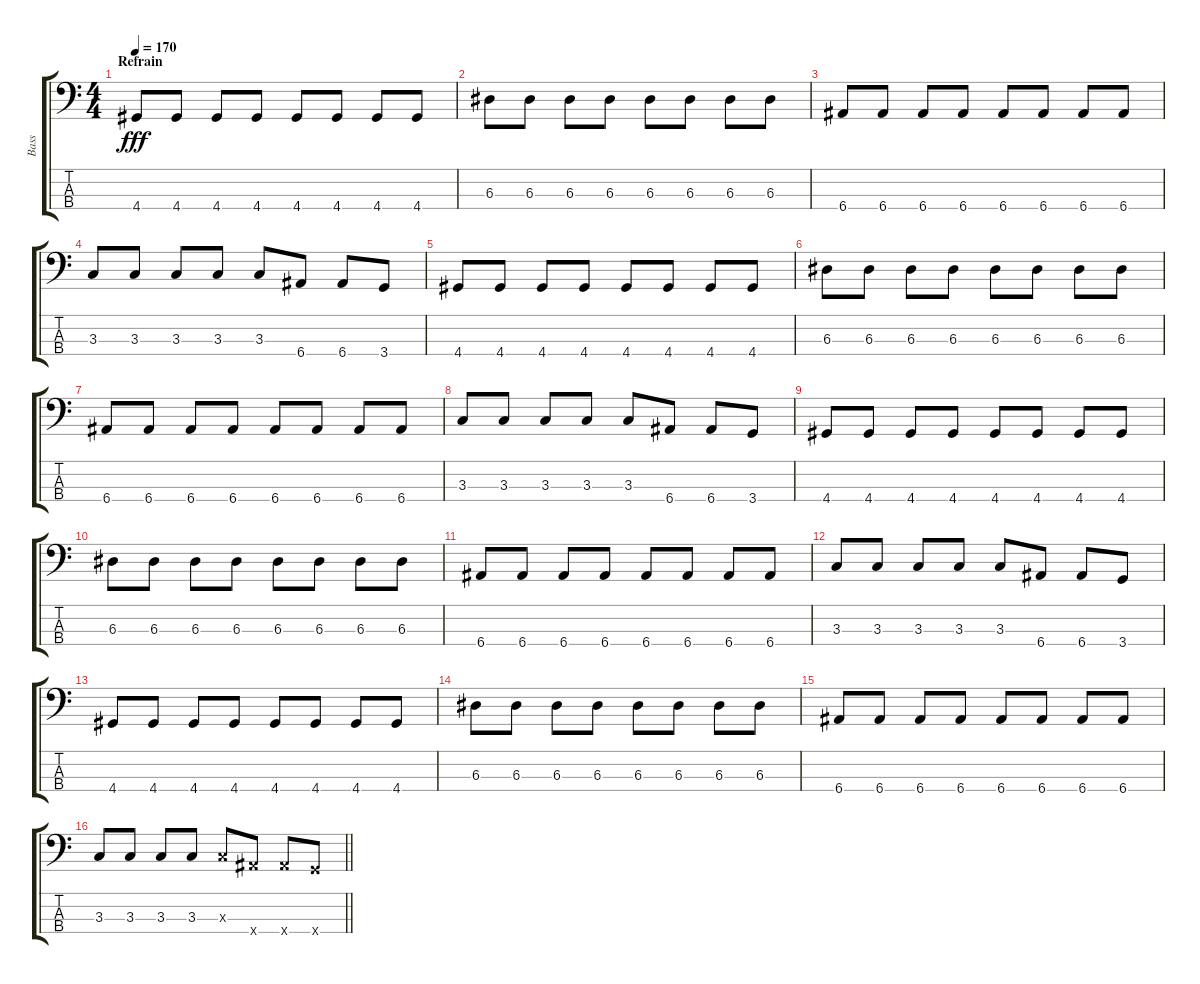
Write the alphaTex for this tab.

\track ("Bass" "Bass") {instrument electricbassfinger}
\staff {score tabs}
\tuning (G2 D2 A1 E1) {hide}
\ts (4 4)
\section ("" "Refrain")
\tempo 170
\clef f4
\ks c
4.4.8{dy fff} 4.4.8 4.4.8 4.4.8 4.4.8 4.4.8 4.4.8 4.4.8 |
6.3.8 6.3.8 6.3.8 6.3.8 6.3.8 6.3.8 6.3.8 6.3.8 |
6.4.8 6.4.8 6.4.8 6.4.8 6.4.8 6.4.8 6.4.8 6.4.8 |
3.3.8 3.3.8 3.3.8 3.3.8 3.3.8 6.4.8 6.4.8 3.4.8 |
4.4.8 4.4.8 4.4.8 4.4.8 4.4.8 4.4.8 4.4.8 4.4.8 |
6.3.8 6.3.8 6.3.8 6.3.8 6.3.8 6.3.8 6.3.8 6.3.8 |
6.4.8 6.4.8 6.4.8 6.4.8 6.4.8 6.4.8 6.4.8 6.4.8 |
3.3.8 3.3.8 3.3.8 3.3.8 3.3.8 6.4.8 6.4.8 3.4.8 |
4.4.8 4.4.8 4.4.8 4.4.8 4.4.8 4.4.8 4.4.8 4.4.8 |
6.3.8 6.3.8 6.3.8 6.3.8 6.3.8 6.3.8 6.3.8 6.3.8 |
6.4.8 6.4.8 6.4.8 6.4.8 6.4.8 6.4.8 6.4.8 6.4.8 |
3.3.8 3.3.8 3.3.8 3.3.8 3.3.8 6.4.8 6.4.8 3.4.8 |
4.4.8 4.4.8 4.4.8 4.4.8 4.4.8 4.4.8 4.4.8 4.4.8 |
6.3.8 6.3.8 6.3.8 6.3.8 6.3.8 6.3.8 6.3.8 6.3.8 |
6.4.8 6.4.8 6.4.8 6.4.8 6.4.8 6.4.8 6.4.8 6.4.8 |
\barLineRight lightlight
3.3.8 3.3.8 3.3.8 3.3.8 3.3{x}.8 6.4{x}.8 6.4{x}.8 3.4{x}.8
